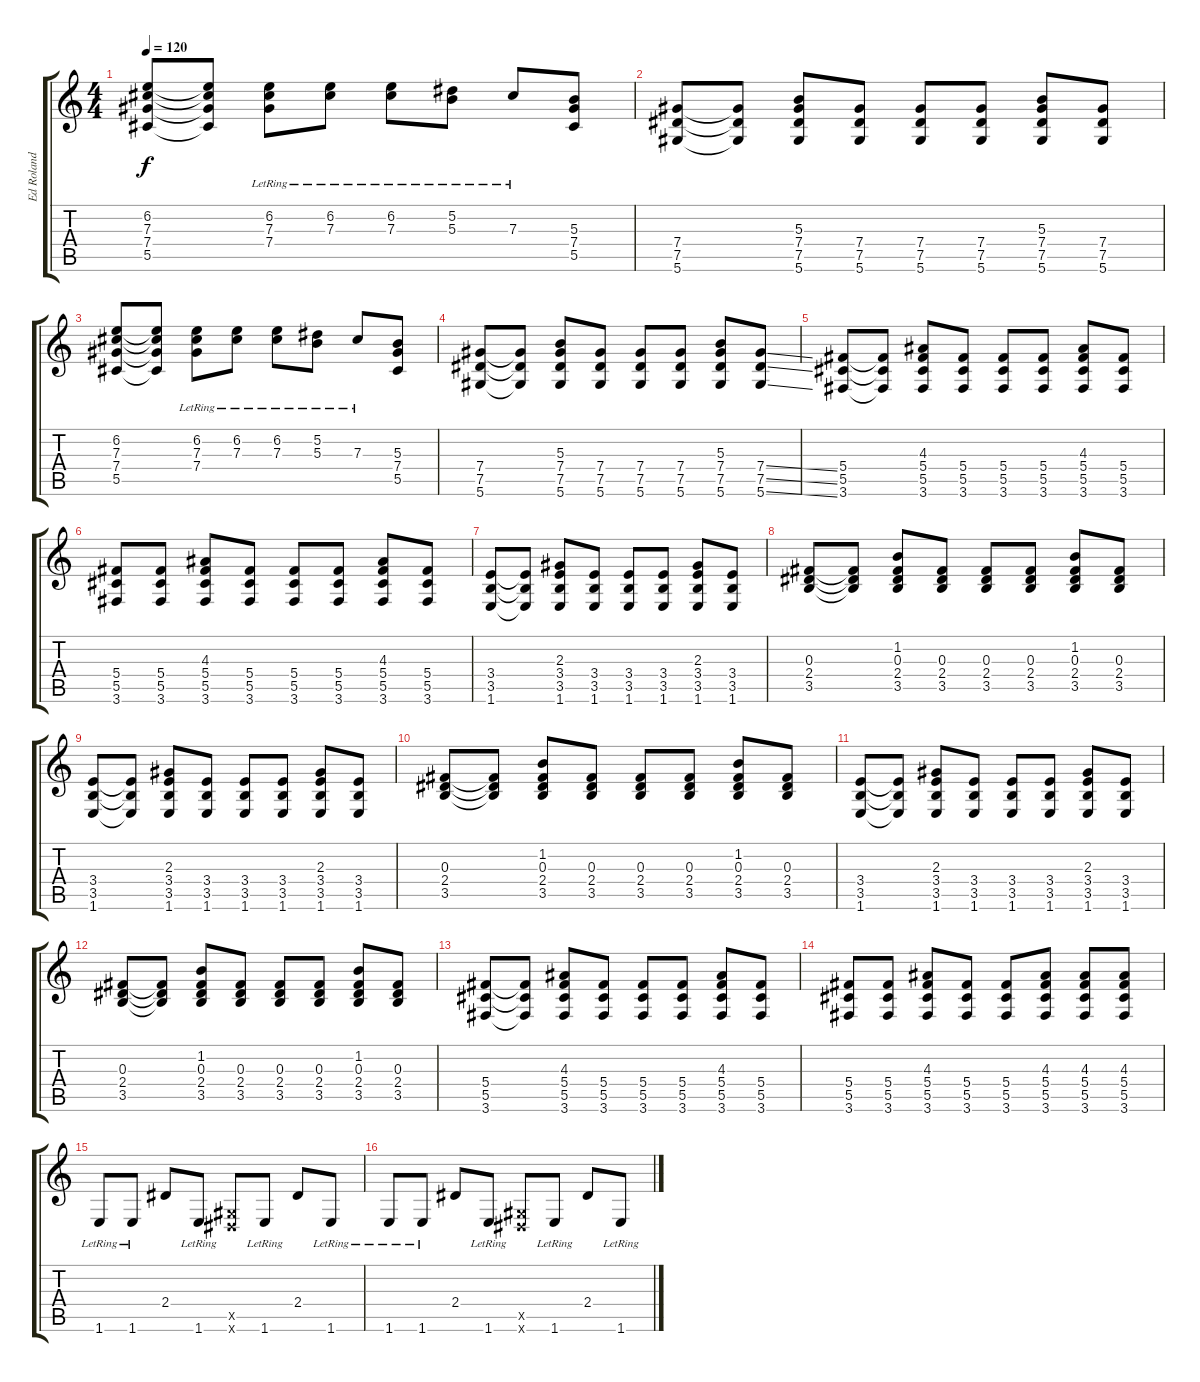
\track ("Ed Roland" "Ed Roland") {instrument acousticguitarsteel}
\staff {score tabs}
\tuning (Eb4 Bb3 Gb3 Db3 Ab2 Eb2) {hide}
\ts (4 4)
\tempo 120
\clef g2
\ks c
(6.2 7.3 7.4 5.5).8{dy f} (6.2{t} 7.3{t} 7.4{t} 5.5{t}).8 (6.2{lr} 7.3{lr} 7.4{lr}).8 (6.2{lr} 7.3{lr}).8 (6.2{lr} 7.3{lr}).8 (5.2{lr} 5.3{lr}).8 7.3{lr}.8 (5.3 7.4 5.5).8 |
(7.4 7.5 5.6).8 (7.4{t} 7.5{t} 5.6{t}).8 (5.3 7.4 7.5 5.6).8 (7.4 7.5 5.6).8 (7.4 7.5 5.6).8 (7.4 7.5 5.6).8 (5.3 7.4 7.5 5.6).8 (7.4 7.5 5.6).8 |
(6.2 7.3 7.4 5.5).8 (6.2{t} 7.3{t} 7.4{t} 5.5{t}).8 (6.2{lr} 7.3{lr} 7.4{lr}).8 (6.2{lr} 7.3{lr}).8 (6.2{lr} 7.3{lr}).8 (5.2{lr} 5.3{lr}).8 7.3{lr}.8 (5.3 7.4 5.5).8 |
(7.4 7.5 5.6).8 (7.4{t} 7.5{t} 5.6{t}).8 (5.3 7.4 7.5 5.6).8 (7.4 7.5 5.6).8 (7.4 7.5 5.6).8 (7.4 7.5 5.6).8 (5.3 7.4 7.5 5.6).8 (7.4{ss} 7.5{ss} 5.6{ss}).8 |
(5.4 5.5 3.6).8 (5.4{t} 5.5{t} 3.6{t}).8 (4.3 5.4 5.5 3.6).8 (5.4 5.5 3.6).8 (5.4 5.5 3.6).8 (5.4 5.5 3.6).8 (4.3 5.4 5.5 3.6).8 (5.4 5.5 3.6).8 |
(5.4 5.5 3.6).8 (5.4 5.5 3.6).8 (4.3 5.4 5.5 3.6).8 (5.4 5.5 3.6).8 (5.4 5.5 3.6).8 (5.4 5.5 3.6).8 (4.3 5.4 5.5 3.6).8 (5.4 5.5 3.6).8 |
(3.4 3.5 1.6).8 (3.4{t} 3.5{t} 1.6{t}).8 (2.3 3.4 3.5 1.6).8 (3.4 3.5 1.6).8 (3.4 3.5 1.6).8 (3.4 3.5 1.6).8 (2.3 3.4 3.5 1.6).8 (3.4 3.5 1.6).8 |
(0.3 2.4 3.5).8 (0.3{t} 2.4{t} 3.5{t}).8 (1.2 0.3 2.4 3.5).8 (0.3 2.4 3.5).8 (0.3 2.4 3.5).8 (0.3 2.4 3.5).8 (1.2 0.3 2.4 3.5).8 (0.3 2.4 3.5).8 |
(3.4 3.5 1.6).8 (3.4{t} 3.5{t} 1.6{t}).8 (2.3 3.4 3.5 1.6).8 (3.4 3.5 1.6).8 (3.4 3.5 1.6).8 (3.4 3.5 1.6).8 (2.3 3.4 3.5 1.6).8 (3.4 3.5 1.6).8 |
(0.3 2.4 3.5).8 (0.3{t} 2.4{t} 3.5{t}).8 (1.2 0.3 2.4 3.5).8 (0.3 2.4 3.5).8 (0.3 2.4 3.5).8 (0.3 2.4 3.5).8 (1.2 0.3 2.4 3.5).8 (0.3 2.4 3.5).8 |
(3.4 3.5 1.6).8 (3.4{t} 3.5{t} 1.6{t}).8 (2.3 3.4 3.5 1.6).8 (3.4 3.5 1.6).8 (3.4 3.5 1.6).8 (3.4 3.5 1.6).8 (2.3 3.4 3.5 1.6).8 (3.4 3.5 1.6).8 |
(0.3 2.4 3.5).8 (0.3{t} 2.4{t} 3.5{t}).8 (1.2 0.3 2.4 3.5).8 (0.3 2.4 3.5).8 (0.3 2.4 3.5).8 (0.3 2.4 3.5).8 (1.2 0.3 2.4 3.5).8 (0.3 2.4 3.5).8 |
(5.4 5.5 3.6).8 (5.4{t} 5.5{t} 3.6{t}).8 (4.3 5.4 5.5 3.6).8 (5.4 5.5 3.6).8 (5.4 5.5 3.6).8 (5.4 5.5 3.6).8 (4.3 5.4 5.5 3.6).8 (5.4 5.5 3.6).8 |
(5.4 5.5 3.6).8 (5.4 5.5 3.6).8 (4.3 5.4 5.5 3.6).8 (5.4 5.5 3.6).8 (5.4 5.5 3.6).8 (4.3 5.4 5.5 3.6).8 (4.3 5.4 5.5 3.6).8 (4.3 5.4 5.5 3.6).8 |
1.6{lr}.8 1.6{lr}.8 2.4.8 1.6{lr}.8 (0.5{x} 0.6{x}).8 1.6{lr}.8 2.4.8 1.6{lr}.8 |
1.6{lr}.8 1.6{lr}.8 2.4.8 1.6{lr}.8 (0.5{x} 0.6{x}).8 1.6{lr}.8 2.4.8 1.6{lr}.8
